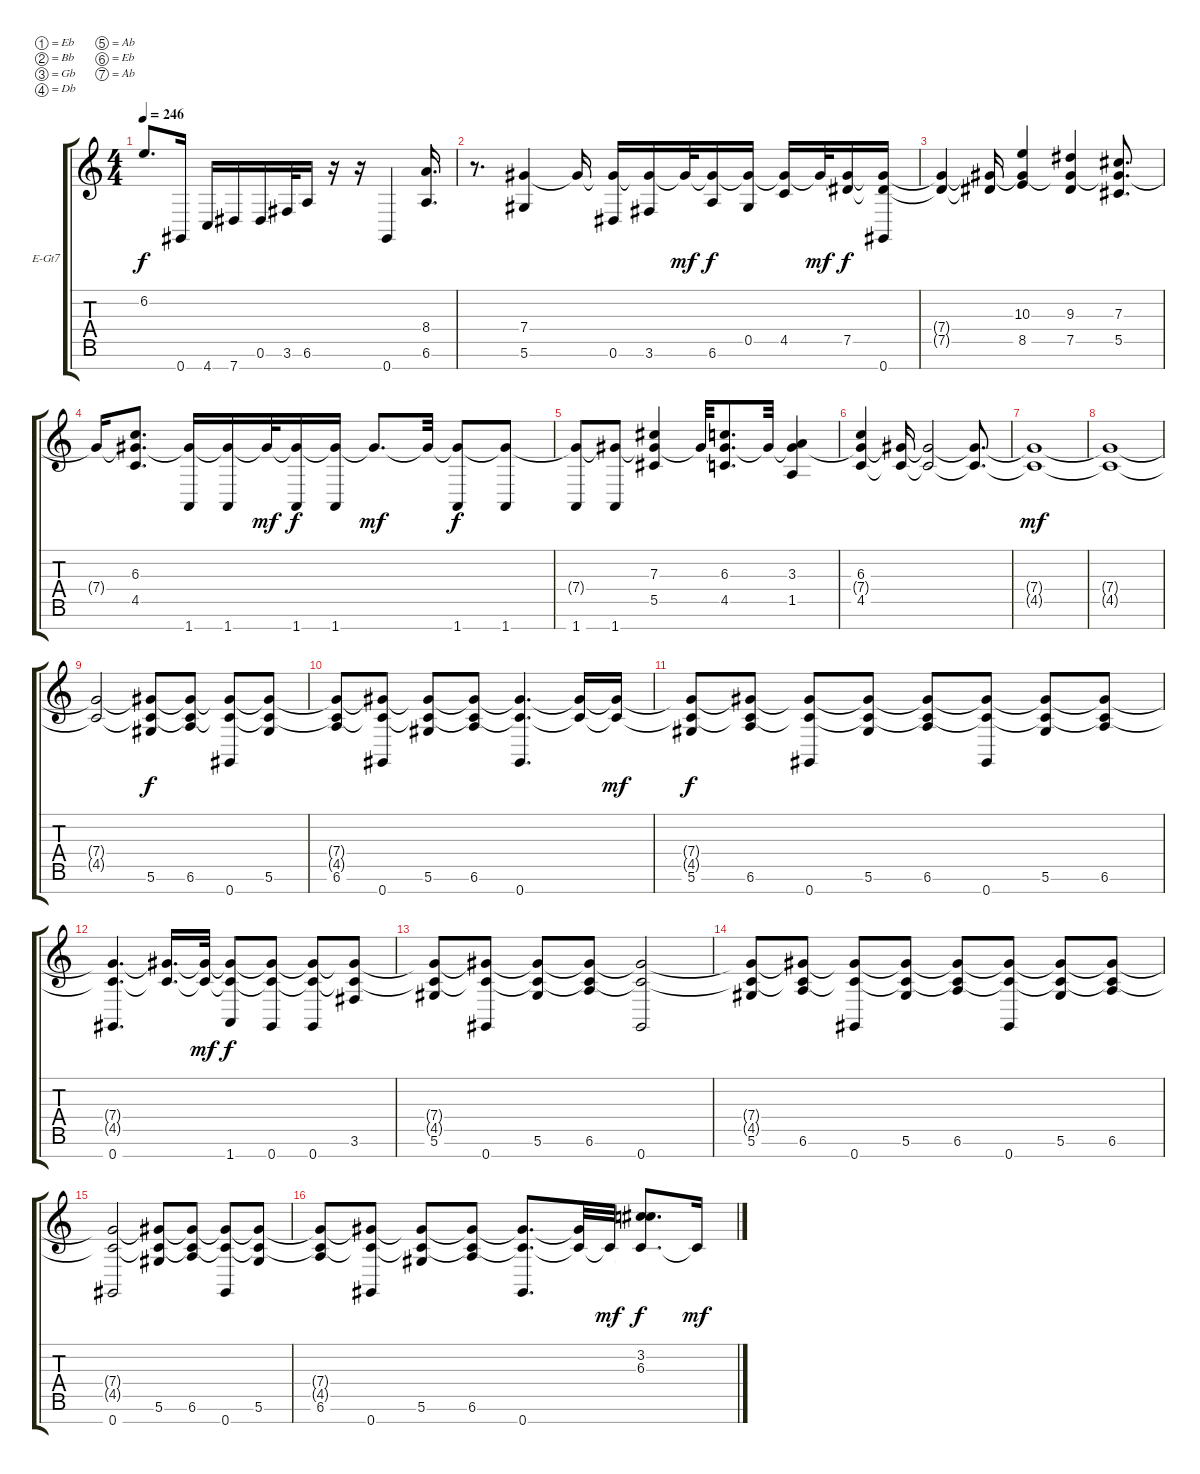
\bracketExtendMode groupsimilarinstruments
\firstSystemTrackNameOrientation horizontal
\otherSystemsTrackNameOrientation horizontal
\track ("Guitar 2" "E-Gt7") {solo instrument distortionguitar}
\staff {score tabs}
\tuning (Eb4 Bb3 Gb3 Db3 Ab2 Eb2 Ab1)
\ts (4 4)
\tempo 246
\clef g2
\ks c
6.2{t}.8{d dy f} 0.7.16 4.7.16 7.7.16 0.6.16 3.6.32 6.6.16 r.16 r.16 0.7.4 (8.4 6.6).16{d} |
r.8{d} (7.4 5.6).4 7.4{t}.16 (0.6 7.4{t}).16 (3.6 7.4{t}).16 7.4{t}.32{dy mf} (6.6 7.4{t}).16{dy f} (0.5 7.4{t}).16 (4.5 7.4{t}).16 7.4{t}.32{dy mf} (7.5 7.4{t}).16{dy f} (0.7 7.5{t} 7.4{t}).16 |
(7.5{t} 7.4{t}).4 (7.5{t} 7.4{t}).16 (10.3 8.5 7.4{t}).4 (9.3 7.5 7.4{t}).4 (7.3 5.5 7.4{t}).8{d} |
7.4{t}.16 (6.3 4.5 7.4{t}).8{d} (1.7 7.4{t}).16 (1.7 7.4{t}).16 7.4{t}.32{dy mf} (1.7 7.4{t}).16{dy f} (1.7 7.4{t}).16 7.4{t}.8{d dy mf} 7.4{t}.32 (1.7 7.4{t}).8{dy f} (1.7 7.4{t}).8 |
(1.7 7.4{t}).8 (1.7 7.4{t}).8 (7.3 5.5 7.4{t}).4 7.4{t}.32 (6.3 4.5 7.4{t}).8{d} 7.4{t}.32 (3.3 1.5 7.4{t}).4 |
(6.3 4.5 7.4{t}).4 (7.4{t} 4.5{t}).16 (7.4{t} 4.5{t}).2 (7.4{t} 4.5{t}).8{d} |
(7.4{t} 4.5{t}).1{dy mf} |
(7.4{t} 4.5{t}).1 |
(7.4{t} 4.5{t}).2 (5.6 7.4{t} 4.5{t}).8{dy f} (6.6 7.4{t} 4.5{t}).8 (0.7 7.4{t} 4.5{t}).8 (5.6 7.4{t} 4.5{t}).8 |
(6.6 7.4{t} 4.5{t}).8 (0.7 7.4{t} 4.5{t}).8 (5.6 7.4{t} 4.5{t}).8 (6.6 7.4{t} 4.5{t}).8 (0.7 7.4{t} 4.5{t}).4{d} (7.4{t} 4.5{t}).16 (7.4{t} 4.5{t}).16{dy mf} |
(5.6 7.4{t} 4.5{t}).8{dy f} (6.6 7.4{t} 4.5{t}).8 (0.7 7.4{t} 4.5{t}).8 (5.6 7.4{t} 4.5{t}).8 (6.6 7.4{t} 4.5{t}).8 (0.7 7.4{t} 4.5{t}).8 (5.6 7.4{t} 4.5{t}).8 (6.6 7.4{t} 4.5{t}).8 |
(0.7 7.4{t} 4.5{t}).4{d} (7.4{t} 4.5{t}).16{d} (7.4{t} 4.5{t}).32{dy mf} (1.7 7.4{t} 4.5{t}).8{dy f} (0.7 7.4{t} 4.5{t}).8 (0.7 7.4{t} 4.5{t}).8 (3.6 7.4{t} 4.5{t}).8 |
(5.6 7.4{t} 4.5{t}).8 (0.7 7.4{t} 4.5{t}).8 (5.6 7.4{t} 4.5{t}).8 (6.6 7.4{t} 4.5{t}).8 (0.7 7.4{t} 4.5{t}).2 |
(5.6 7.4{t} 4.5{t}).8 (6.6 7.4{t} 4.5{t}).8 (0.7 7.4{t} 4.5{t}).8 (5.6 7.4{t} 4.5{t}).8 (6.6 7.4{t} 4.5{t}).8 (0.7 7.4{t} 4.5{t}).8 (5.6 7.4{t} 4.5{t}).8 (6.6 7.4{t} 4.5{t}).8 |
(0.7 7.4{t} 4.5{t}).2 (5.6 7.4{t} 4.5{t}).8 (6.6 7.4{t} 4.5{t}).8 (0.7 7.4{t} 4.5{t}).8 (5.6 7.4{t} 4.5{t}).8 |
(6.6 7.4{t} 4.5{t}).8 (0.7 7.4{t} 4.5{t}).8 (5.6 7.4{t} 4.5{t}).8 (6.6 7.4{t} 4.5{t}).8 (0.7 7.4{t} 4.5{t}).8{d} (7.4{t} 4.5{t}).32 4.5{t}.32{dy mf} (3.2 6.3 4.5{t}).8{d dy f} 4.5{t}.16{dy mf}
